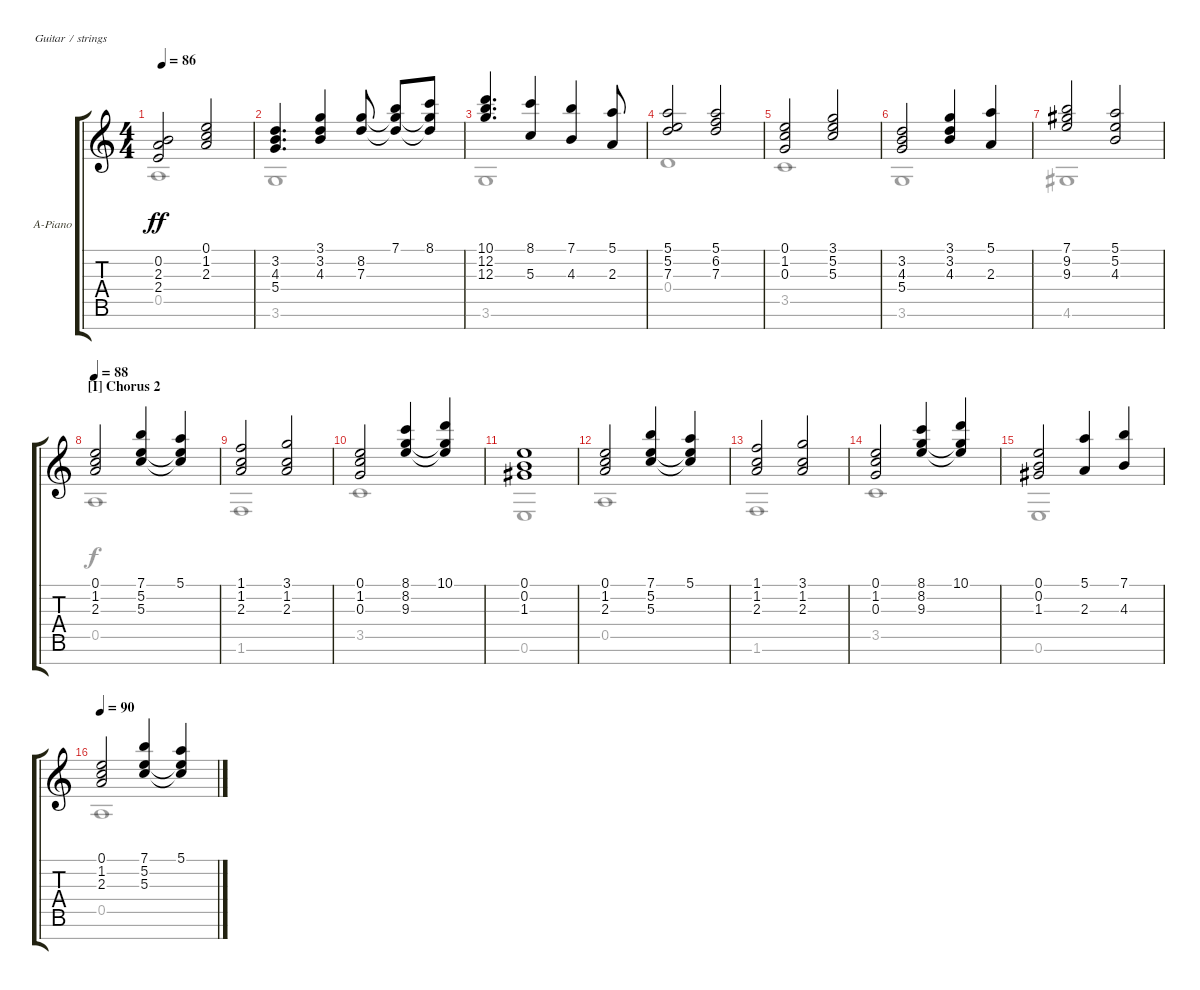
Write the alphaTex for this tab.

\defaultSystemsLayout 4
\bracketExtendMode groupsimilarinstruments
\firstSystemTrackNameOrientation horizontal
\otherSystemsTrackNameOrientation horizontal
\track ("Acoustic Piano" "A-Piano") {instrument electricguitarclean}
\staff {score tabs}
\tuning (E4 B3 G3 D3 A2 E2 B1)
\voice
\ts (4 4)
\tempo 86
\clef g2
\ks c
(0.2 2.3 2.4).2{dy ff} (2.3 1.2 0.1).2 |
(3.2 4.3 5.4).4{d} (4.3 3.2 3.1).4 (8.2 7.3).8 (7.1 8.2{t} 7.3{t}).8 (8.1 8.2{t} 7.3{t}).8 |
(12.3 12.2 10.1).4{d} (8.1 5.3).4 (4.3 7.1).4 (5.1 2.3).8 |
(7.3 5.2 5.1).2 (5.1 6.2 7.3).2 |
(0.3 1.2 0.1).2 (3.1 5.2 5.3).2 |
(5.4 4.3 3.2).2 (3.1 3.2 4.3).4 (2.3 5.1).4 |
(7.1 9.2 9.3).2 (4.3 5.2 5.1).2 |
\section ("I" "Chorus 2")
\tempo 88
(0.1 1.2 2.3).2 (5.3 5.2 7.1).4 (5.1 5.2{t} 5.3{t}).4 |
(2.3 1.2 1.1).2 (3.1 1.2 2.3).2 |
(0.3 1.2 0.1).2 (8.1 8.2 9.3).4 (10.1 8.2{t} 9.3{t}).4 |
(1.3 0.2 0.1).1 |
(0.1 1.2 2.3).2 (5.3 5.2 7.1).4 (5.1 5.2{t} 5.3{t}).4 |
(2.3 1.2 1.1).2 (3.1 1.2 2.3).2 |
(0.3 1.2 0.1).2 (8.1 8.2 9.3).4 (9.3{t} 8.2{t} 10.1).4 |
(0.1 0.2 1.3).2 (2.3 5.1).4 (7.1 4.3).4 |
\tempo 90
(2.3 1.2 0.1).2 (7.1 5.2 5.3).4 (5.3{t} 5.2{t} 5.1).4
\voice
\clef g2
\ottava regular
\simile none
\ks c
0.5.1{dy ff} |
3.6.1 |
3.6.1 |
0.4.1 |
3.5.1 |
3.6.1 |
4.6.1 |
0.5.1{dy f} |
1.6.1 |
3.5.1 |
0.6.1 |
0.5.1 |
1.6.1 |
3.5.1 |
0.6.1 |
0.5.1
